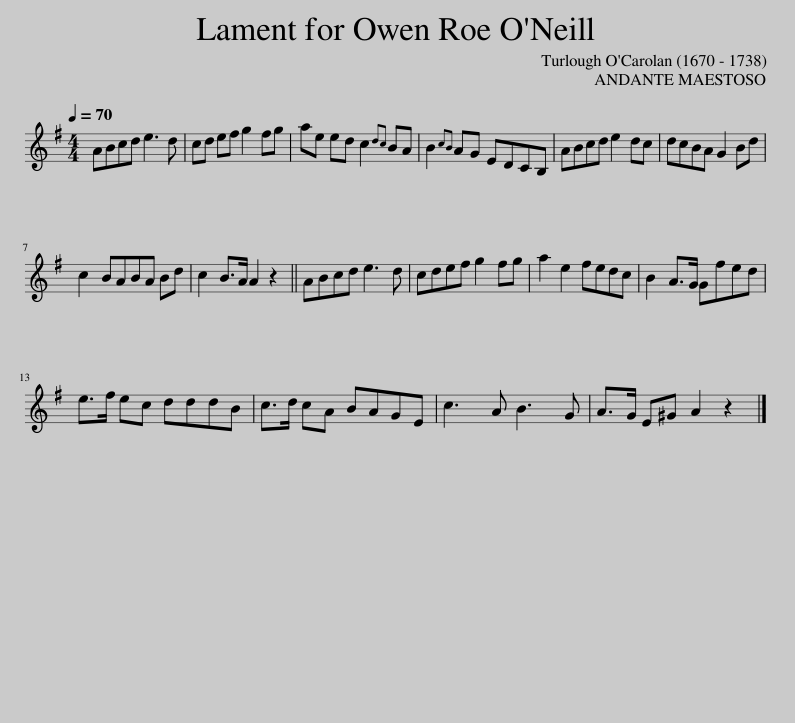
X:1
L:1/8
Q:1/4=70
M:4/4
I:linebreak $
K:G
V:1 treble
V:1
 ABcd e3 d | cd ef g2 fg | ae ed c2{dc} BA | B2{cB} AG EDCB, | ABcd e2 dc | %5
 dcBA G2 Bd |$ c2 BABA Bd | c2 B>A A2 z2 || ABcd e3 d | cdef g2 fg | %10
 a2 e2 fedc | B2 A>G Gfed |$ e>f ec dddB | c>d cA BAGE | c3 A B3 G | %15
 A>G E^G A2 z2 |] %16
